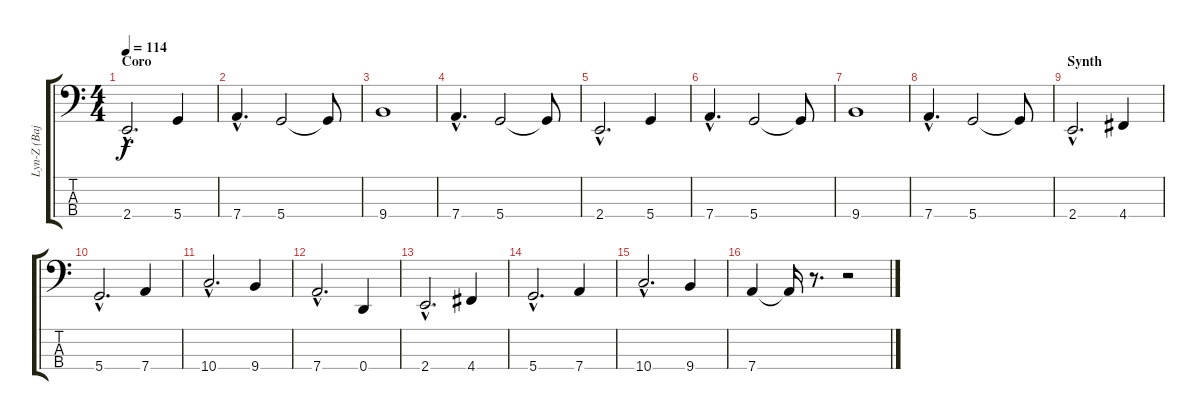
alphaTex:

\track ("Lyn-Z (Bajo)" "Lyn-Z (Baj") {instrument electricbassfinger}
\staff {score tabs}
\tuning (G2 D2 A1 D1) {hide}
\ts (4 4)
\section ("" "Coro")
\tempo 114
\clef f4
\ks c
2.4{hac}.2{d dy f} 5.4.4 |
7.4{hac}.4{d} 5.4.2 5.4{t}.8 |
9.4.1 |
7.4{hac}.4{d} 5.4.2 5.4{t}.8 |
2.4{hac}.2{d} 5.4.4 |
7.4{hac}.4{d} 5.4.2 5.4{t}.8 |
9.4.1 |
7.4{hac}.4{d} 5.4.2 5.4{t}.8 |
\section ("" "Synth")
2.4{hac}.2{d} 4.4.4 |
5.4{hac}.2{d} 7.4.4 |
10.4{hac}.2{d} 9.4.4 |
7.4{hac}.2{d} 0.4.4 |
2.4{hac}.2{d} 4.4.4 |
5.4{hac}.2{d} 7.4.4 |
10.4{hac}.2{d} 9.4.4 |
7.4.4 7.4{t}.16 r.8{d} r.2
